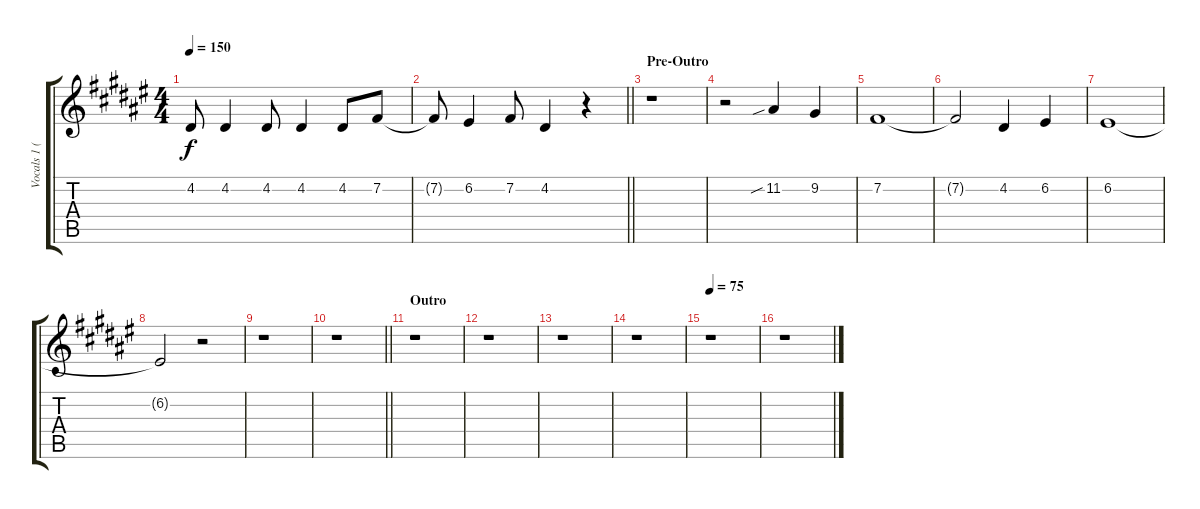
\track ("Vocals 1 (Lead Vocals)" "Vocals 1 (") {instrument violin}
\staff {score tabs}
\tuning (E4 B3 G3 D3 A2 E2) {hide}
\ts (4 4)
\tempo 150
\clef g2
\ks f#
4.2.8{dy f} 4.2.4 4.2.8 4.2.4 4.2.8 7.2.8 |
\barLineRight lightlight
7.2{t}.8 6.2.4 7.2.8 4.2.4 r.4 |
\section ("" "Pre-Outro")
r.1 |
r.2 11.2{sib}.4 9.2.4 |
7.2.1 |
7.2{t}.2 4.2.4 6.2.4 |
6.2.1 |
6.2{t}.2 r.2 |
r.1 |
\barLineRight lightlight
r.1 |
\section ("" "Outro")
r.1 |
r.1 |
r.1 |
r.1 |
\tempo 75
r.1 |
r.1
